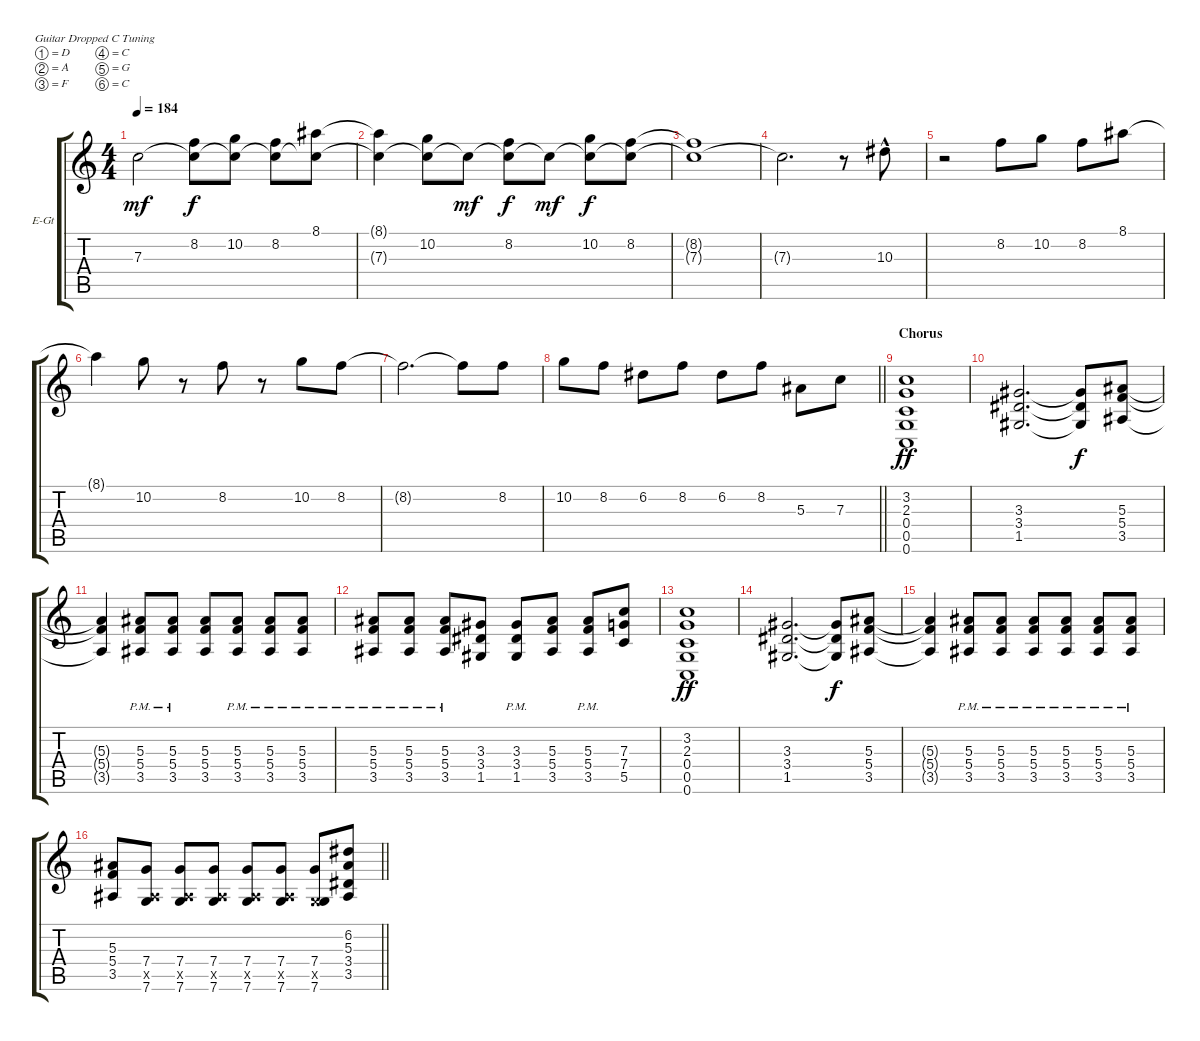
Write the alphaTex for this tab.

\bracketExtendMode groupsimilarinstruments
\firstSystemTrackNameOrientation horizontal
\otherSystemsTrackNameOrientation horizontal
\track ("Lead Guitar" "E-Gt") {instrument distortionguitar}
\staff {score tabs}
\tuning (D4 A3 F3 C3 G2 C2)
\ts (4 4)
\tempo 184
\clef g2
\ks c
7.3{t}.2{dy mf} (8.2 7.3{t}).8{dy f} (10.2 7.3{t}).8 (8.2 7.3{t}).8 (8.1 7.3{t}).8 |
(8.1{t} 7.3{t}).4 (10.2 7.3{t}).8 7.3{t}.8{dy mf} (8.2 7.3{t}).8{dy f} 7.3{t}.8{dy mf} (10.2 7.3{t}).8{dy f} (8.2 7.3{t}).8 |
(8.2{t} 7.3{t}).1 |
7.3{t}.2{d} r.8 10.3{hac}.8 |
r.2 8.2.8 10.2.8 8.2.8 8.1.8 |
8.1{t}.4 10.2.8 r.8 8.2.8 r.8 10.2.8 8.2.8 |
8.2{t}.2{d} 8.2{t}.8 8.2.8 |
\barLineRight lightlight
10.2.8 8.2.8 6.2.8 8.2.8 6.2.8 8.2.8 5.3.8 7.3.8 |
\section ("" "Chorus")
(3.2 2.3 0.4 0.5 0.6).1{dy ff} |
(3.3 3.4 1.5).2{d} (3.3{t} 3.4{t} 1.5{t}).8{dy f} (5.3 5.4 3.5).8 |
(5.3{t} 5.4{t} 3.5{t}).4 (5.3{pm} 5.4{pm} 3.5{pm}).8 (5.3{pm} 5.4{pm} 3.5{pm}).8 (5.3 5.4 3.5).8 (5.3{pm} 5.4{pm} 3.5{pm}).8 (5.3{pm} 5.4{pm} 3.5{pm}).8 (5.3{pm} 5.4{pm} 3.5{pm}).8 |
(5.3{pm} 5.4{pm} 3.5{pm}).8 (5.3{pm} 5.4{pm} 3.5{pm}).8 (5.3{pm} 5.4{pm} 3.5{pm}).8 (3.3 3.4 1.5).8 (3.3{pm} 3.4{pm} 1.5{pm}).8 (5.3 5.4 3.5).8 (5.3{pm} 5.4{pm} 3.5{pm}).8 (7.3 7.4 5.5).8 |
(3.2 2.3 0.4 0.5 0.6).1{dy ff} |
(3.3 3.4 1.5).2{d} (3.3{t} 3.4{t} 1.5{t}).8{dy f} (5.3 5.4 3.5).8 |
(5.3{t} 5.4{t} 3.5{t}).4 (5.3{pm} 5.4{pm} 3.5{pm}).8 (5.3{pm} 5.4{pm} 3.5{pm}).8 (5.3{pm} 5.4{pm} 3.5{pm}).8 (5.3{pm} 5.4{pm} 3.5{pm}).8 (5.3{pm} 5.4{pm} 3.5{pm}).8 (5.3{pm} 5.4{pm} 3.5{pm}).8 |
\barLineRight lightlight
(5.3 5.4 3.5).8 (7.4 3.5{x} 7.6).8 (7.4 3.5{x} 7.6).8 (7.4 3.5{x} 7.6).8 (7.4 3.5{x} 7.6).8 (7.4 3.5{x} 7.6).8 (7.4 0.5{x} 7.6).8 (6.2 5.3 3.4 3.5).8
